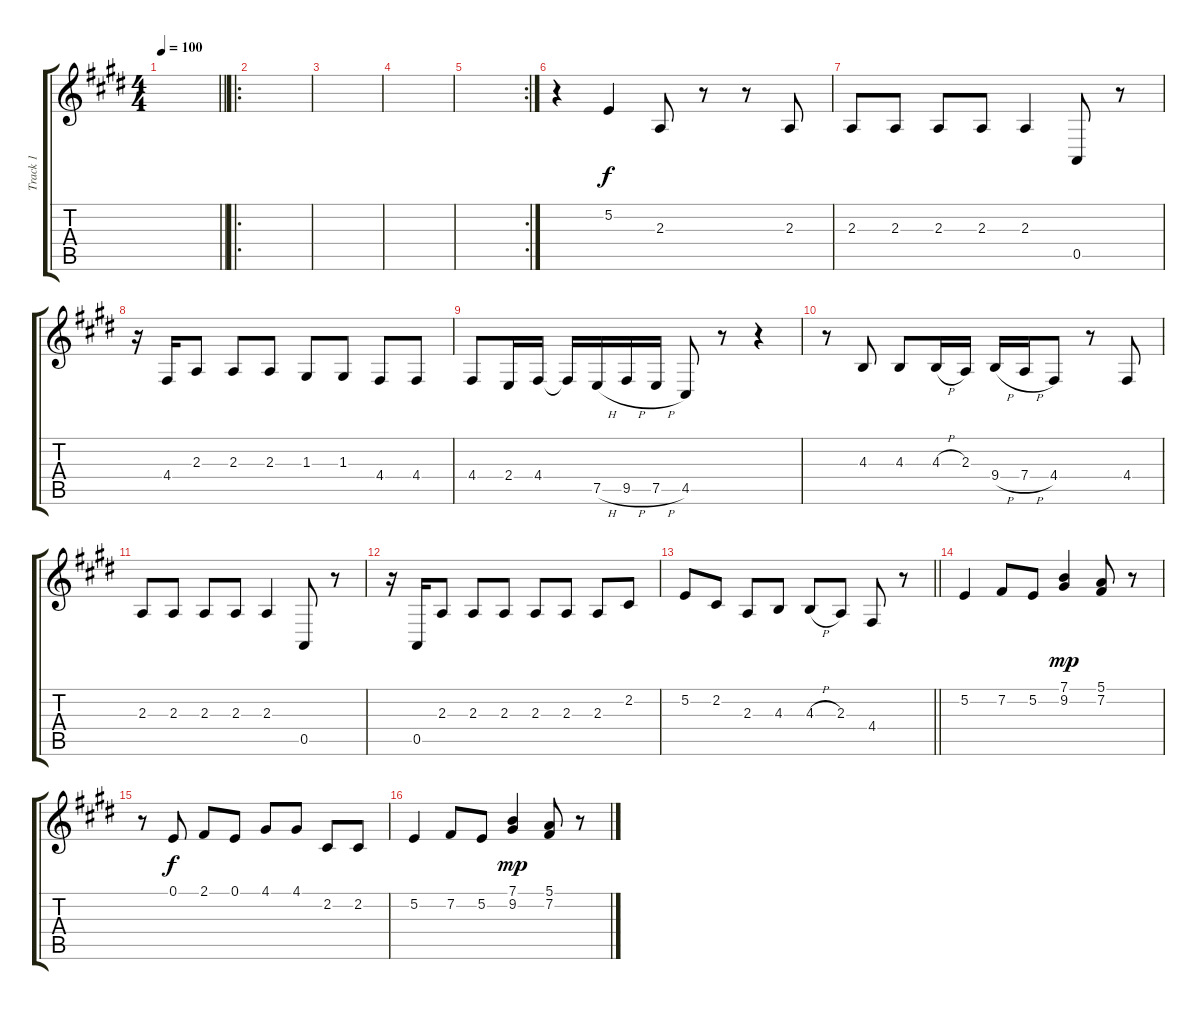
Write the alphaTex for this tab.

\track ("Track 1" "Track 1") {instrument tenorsax}
\staff {score tabs}
\tuning (E4 B3 G3 D3 A2 E2) {hide}
\ts (4 4)
\tempo 100
\clef g2
\barLineRight lightlight
\ks e
|
\ro
|
|
|
\rc 2
|
r.4 5.2.4 2.3.8 r.8 r.8 2.3.8 |
2.3.8 2.3.8 2.3.8 2.3.8 2.3.4 0.5.8 r.8 |
r.16 4.4.16 2.3.8 2.3.8 2.3.8 1.3.8 1.3.8 4.4.8 4.4.8 |
4.4.8 2.4.16 4.4.16 4.4{t}.16 7.5{h}.16 9.5{h}.16 7.5{h}.16 4.5.8 r.8 r.4 |
r.8 4.3.8 4.3.8 4.3{h}.16 2.3.16 9.4{h}.16 7.4{h}.16 4.4.8 r.8 4.4.8 |
2.3.8 2.3.8 2.3.8 2.3.8 2.3.4 0.5.8 r.8 |
r.16 0.5.16 2.3.8 2.3.8 2.3.8 2.3.8 2.3.8 2.3.8 2.2.8 |
\barLineRight lightlight
5.2.8 2.2.8 2.3.8 4.3.8 4.3{h}.8 2.3.8 4.4.8 r.8 |
5.2.4 7.2.8 5.2.8 (7.1 9.2).4{dy mp} (5.1 7.2).8 r.8 |
r.8 0.1.8{dy f} 2.1.8 0.1.8 4.1.8 4.1.8 2.2.8 2.2.8 |
5.2.4 7.2.8 5.2.8 (7.1 9.2).4{dy mp} (5.1 7.2).8 r.8
